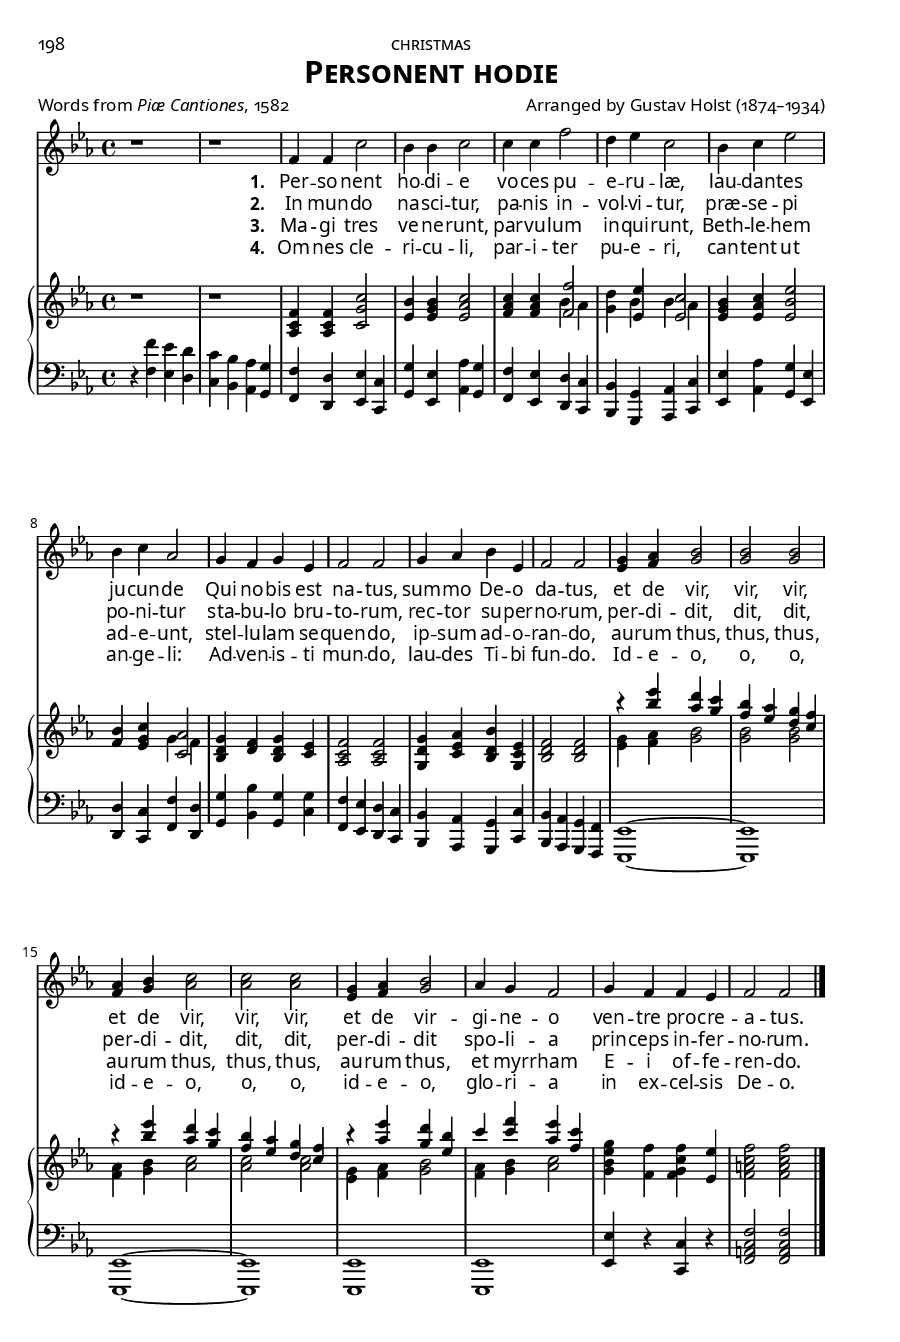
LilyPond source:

\version "2.14.2"
\include "util.ly"
\header {
  title = \markup{\override #'(font-name . "Garamond Premier Pro Semibold"){ \abs-fontsize #15 \smallCapsOldStyle"Personent hodie"}}
  poet = \markup \concat{"Words from " \italic "Piæ Cantiones" \oldStyleNum", 1582"}
  composer = \markup\oldStyleNum"Arranged by Gustav Holst (1874–1934)"
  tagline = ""
}
\paper {
  %print-all-headers = ##t
  paper-height = 9\in
  paper-width = 6\in
  indent = 0\in
  %system-system-spacing = #'((basic-distance . 10) (padding . 0))
  %system-system-spacing =
  %  #'((basic-distance . 0)
  %     (minimum-distance . 0)
  %     (padding . -0.35)
  %     (stretchability . 100))
  ragged-last-bottom = ##f
  ragged-bottom = ##f
  two-sided = ##t
  inner-margin = 0.5\in
  outer-margin = 0.25\in
  top-margin = 0.25\in
  bottom-margin = 0.25\in
  first-page-number = #198
  print-first-page-number = ##t
  headerLine = \markup{\override #'(font-name . "Garamond Premier Pro") \smallCapsOldStyle"christmas"}
  oddHeaderMarkup = \markup\fill-line{
     \override #'(font-name . "Garamond Premier Pro")\abs-fontsize #8.5
     \combine 
        \fill-line{"" \on-the-fly #print-page-number-check-first
        \oldStylePageNum""
        }
        \fill-line{\headerLine}
  }
  evenHeaderMarkup = \markup {
     \override #'(font-name . "Garamond Premier Pro")\abs-fontsize #8.5
     \combine
        \on-the-fly #print-page-number-check-first
        \oldStylePageNum""
        \fill-line{\headerLine}
  }
}
#(set-global-staff-size 15) \paper{ #(define fonts (make-pango-font-tree "GoudyOlSt BT" "Garamond Premier Pro" "Garamond Premier Pro" (/ 15 20))) }
global = {
  \key ees \major
  \time 4/4
  \autoBeamOff
}

sopMusic = \relative c' {
  b'1\rest |
  b1\rest |
  \oneVoice
  f4 f c'2 |
  bes4 bes c2 |
  c4 c f2 |
  d4 ees c2 |
  
  bes4 c ees2 |
  bes4 c aes2 |
  g4 f g ees |
  f2 f |
  g4 aes bes ees, |
  f2 f |
  <ees g>4 <f aes> <bes g>2 |
  
  <bes g> <bes g> |
  <aes f>4 <bes g> <c aes>2 |
  <c aes> <c aes> |
  <g ees>4 <aes f> <bes g>2 |
  aes4 g f2 |
  g4 f f ees |
  f2 f \bar "|."
}
sopWords = \lyricmode {
  
}

altoMusic = \relative c' {
  
}
altoWords = \lyricmode {
  \set stanza = #"1. "
  Per -- so -- nent ho -- di -- e
  vo -- ces pu -- e -- ru -- læ,
  lau -- dan -- tes ju -- cun -- de
  Qui no -- bis est na -- tus,
  sum -- mo De -- o da -- tus,
  et de vir, vir, vir,
  et de vir, vir, vir,
  et de vir -- gi -- ne -- o
  ven -- tre pro -- cre -- a -- tus.
}
altoWordsII = \lyricmode {
%\markup\italic
  \set stanza = #"2. "
  In mun -- do na -- sci -- tur,
  pa -- nis in -- vol -- vi -- tur,
  præ -- se -- pi po -- ni -- tur
  sta -- bu -- lo bru -- to -- rum,
  rec -- tor su -- per -- no -- rum,
  per -- di -- dit, dit, dit,
  per -- di -- dit, dit, dit,
  per -- di -- dit spo -- li -- a
  prin -- ceps in -- fer -- no -- rum.
}
altoWordsIII = \lyricmode {
  \set stanza = #"3. "
  Ma -- gi tres ve -- ne -- runt,
  par -- vu -- lum in -- qui -- runt,
  Beth -- le -- hem ad -- e -- unt,
  stel -- lu -- lam se -- quen -- do,
  ip -- sum ad -- o -- ran -- do,
  au -- rum thus, thus, thus,
  au -- rum thus, thus, thus,
  au -- rum thus, et myr -- rham
  E -- i of -- fe -- ren -- do.
}
altoWordsIV = \lyricmode {
  \set stanza = #"4. "
  Om -- nes cle -- ri -- cu -- li,
  par -- i -- ter pu -- e -- ri,
  can -- tent ut an -- ge -- li:
  Ad -- ven -- is -- ti mun -- do,
  lau -- des Ti -- bi fun -- do.
  Id -- e -- o, o, o,
  id -- e -- o, o, o,
  id -- e -- o, glo -- ri -- a
  in ex -- cel -- sis De -- o.
}
altoWordsV = \lyricmode {
  \set stanza = #"5. "
  \set ignoreMelismata = ##t
}
altoWordsVI = \lyricmode {
  \set stanza = #"6. "
  \set ignoreMelismata = ##t
}
tenorMusic = \relative c' {
  
}
tenorWords = \lyricmode {

}

bassMusic = \relative c {
 
}
bassWords = \lyricmode {

}

pianoRH = \relative c' {
  r1 |
  r1 |
  <f c aes>4 q <c g' c>2 |
  <ees bes'>4 <ees g bes> <ees aes c>2 |
  <f aes c>4 q << <f f'>2 \\ {bes4 aes} >> |
  <g d'>4 << {<ees ees'> <ees c'>2} \\ {bes'4 bes aes} >> |
  
  <ees g bes>4 <ees aes c> <ees bes' ees>2 |
  <f bes>4 <ees g c> << <c aes'>2 \\ {g'4 f} >> |
  <g d bes>4 <f d> <g d bes> <ees c> |
  <f c aes>2 q |
  <g d g,>4 <aes ees c> <bes d, bes> <ees, c g> |
  <f d bes>2 q |
  << {b'4\rest <bes ees> <aes d> <g c>} \\ {<g, ees>4 <aes f> <bes g>2} >> |
  
  <<
    {
      <f' bes>4 <ees aes> <d g> <c f> |
      b'4\rest <bes ees> <aes d> <g c> |
      <f bes>4 <ees aes> <d g> <c f> |
      b'4\rest <aes ees'> <g d'> <ees bes'> |
      c'4 <c f> <aes ees'> <f c'> |
    } \\
    {
      <g, bes>2 q|
      <f aes>4 <g bes> <aes c>2 |
      q q |
      <g ees>4 <aes f> <bes g>2 |
      <aes f>4 <bes g> <c aes>2 |
    }
  >>
  <g bes ees g>4 <f f'> <f g c f> <ees ees'> |
  <f a c f>2 q \bar "||"
}
pianoLH = \relative c' {
  r4 <f f,> <ees ees,> <d d,> |
  <c c,> <bes bes,> <aes aes,> <g g,> |
  <f f,> <d d,> <ees ees,> <c c,> |
  <g g'> <ees ees'> <aes aes'> <g g'> |
  <f f'> <ees ees'> <d d'> <c c'> |
  <bes bes'> <g g'> <aes aes'> <c c'> |
  
  <ees ees'> <aes aes'> <g g'> <ees ees'> |
  <d d'> <c c'> <f f'> <d d'> |
  <g g'> <bes bes'> <g g'> <c g'> |
  <f f,> <ees ees,> <d d,> <c c,> |
  <bes bes,> <aes aes,> <g g,> <c c,> |
  <bes bes,> <aes aes,> <g g,> <f f,> |
  <ees ees,>1~ |
  
  q |
  q~ |
  q |
  q |
  q |
  <ees ees'>4 r <c c'> r |
  <f a c f>2 q \bar "|."
}

\score {
  <<
   \new ChoirStaff <<
    \new Staff = women <<
      \new Voice = "sopranos" { \voiceOne << \global \sopMusic >> }
      \new Voice = "altos" { \voiceTwo << \global \altoMusic >> }
    >>
    \new Lyrics \with { alignAboveContext = #"women" \override VerticalAxisGroup #'nonstaff-relatedstaff-spacing = #'((basic-distance . 1))} \lyricsto "sopranos" \sopWords
    \new Lyrics = "altosVI"  \with { alignBelowContext = #"women" } \lyricsto "sopranos" \altoWordsVI
    \new Lyrics = "altosV"  \with { alignBelowContext = #"women" } \lyricsto "sopranos" \altoWordsV
    \new Lyrics = "altosIV"  \with { alignBelowContext = #"women" } \lyricsto "sopranos" \altoWordsIV
    \new Lyrics = "altosIII"  \with { alignBelowContext = #"women" } \lyricsto "sopranos" \altoWordsIII
    \new Lyrics = "altosII"  \with { alignBelowContext = #"women" } \lyricsto "sopranos" \altoWordsII
    \new Lyrics = "altos"  \with { alignBelowContext = #"women" } \lyricsto "sopranos" \altoWords
  >>
    \new PianoStaff << \new Staff { \new Voice { \global \pianoRH } } \new Staff { \clef "bass" \global \pianoLH } >>
  >>
  \layout {
    \context {
      \Score
      \override SpacingSpanner #'base-shortest-duration = #(ly:make-moment 1 8)
      \override SpacingSpanner #'common-shortest-duration = #(ly:make-moment 1 4)
    }
    \context {
      % Remove all empty staves
      % \Staff \RemoveEmptyStaves \override VerticalAxisGroup #'remove-first = ##t
    }
    \context {
      \Lyrics
      \override LyricText #'X-offset = #center-on-word
    }
  }
}

